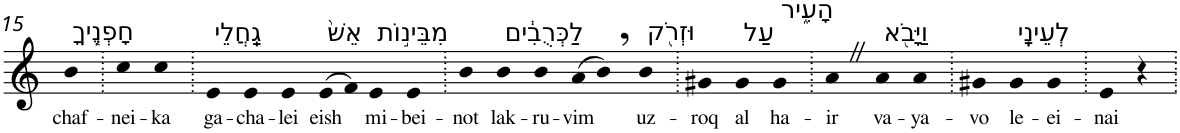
**kern	**text
*part1	*part1
*staff1	*staff1
*I"Piano	*
*I'Pno	*
!!LO:PB:g=z
*clefG2	*
*k[]	*
=15	=15
!LO:TX:a:t=חָפְנֶ֤יךָ	!
!	!LO:LY:b
4b	chaf-
=16.	=16.
!	!LO:LY:b
4cc	-nei-
!	!LO:LY:b
4cc	-ka
=17.	=17.
!LO:TX:a:t=גַֽחֲלֵי	!
!	!LO:LY:b
4e	ga-
!	!LO:LY:b
4e	-cha-
!	!LO:LY:b
4e	-lei
!LO:TX:a:t=אֵשׁ֙	!
!	!LO:LY:b
(>8e	eish
8f)	.
!LO:TX:a:t=מִבֵּינ֣וֹת	!
!	!LO:LY:b
4e	mi-
!	!LO:LY:b
4e	-bei-
=18.	=18.
!	!LO:LY:b
4b	-not
!LO:TX:a:t=לַכְּרֻבִ֔ים	!
!	!LO:LY:b
4b	lak-
!	!LO:LY:b
4b	-ru-
!	!LO:LY:b
(>8a	-vim
8b,)	.
!LO:TX:a:t=וּזְרֹ֖ק	!
!	!LO:LY:b
4b	uz-
=19.	=19.
!	!LO:LY:b
4g#X	-roq
!LO:TX:a:t=עַל	!
!	!LO:LY:b
4g#	al
!LO:TX:a:t=הָעִ֑יר	!
!	!LO:LY:b
4g#	ha-
=20.	=20.
!	!LO:LY:b
4aZ	-ir
!LO:TX:a:t=וַיָּבֹ֖א	!
!	!LO:LY:b
4a	va-
!	!LO:LY:b
4a	-ya-
=21.	=21.
!	!LO:LY:b
4g#X	-vo
!LO:TX:a:t=לְעֵינָֽי	!
!	!LO:LY:b
4g#	le-
!	!LO:LY:b
4g#	-ei-
=22.	=22.
!	!LO:LY:b
4e	-nai
4r	.
=.	=.
*-	*-
